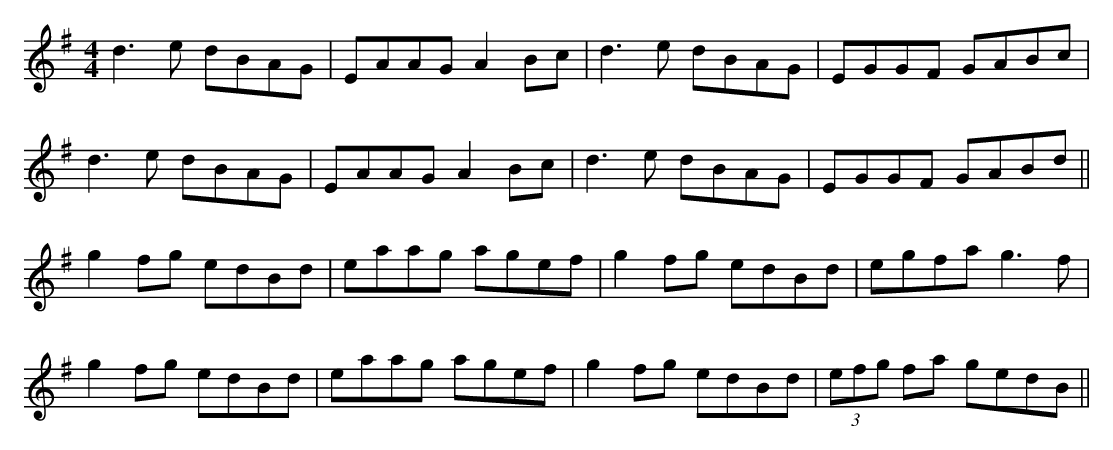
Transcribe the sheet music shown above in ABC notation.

X:1
M:4/4
K:G
d3e dBAG|EAAG A2 Bc|d3e dBAG|EGGF GABc|
d3e dBAG|EAAG A2 Bc|d3e dBAG|EGGF GABd||
g2 fg edBd|eaag agef|g2 fg edBd|egfa g3f|
g2 fg edBd|eaag agef|g2 fg edBd|(3efg fa gedB||
